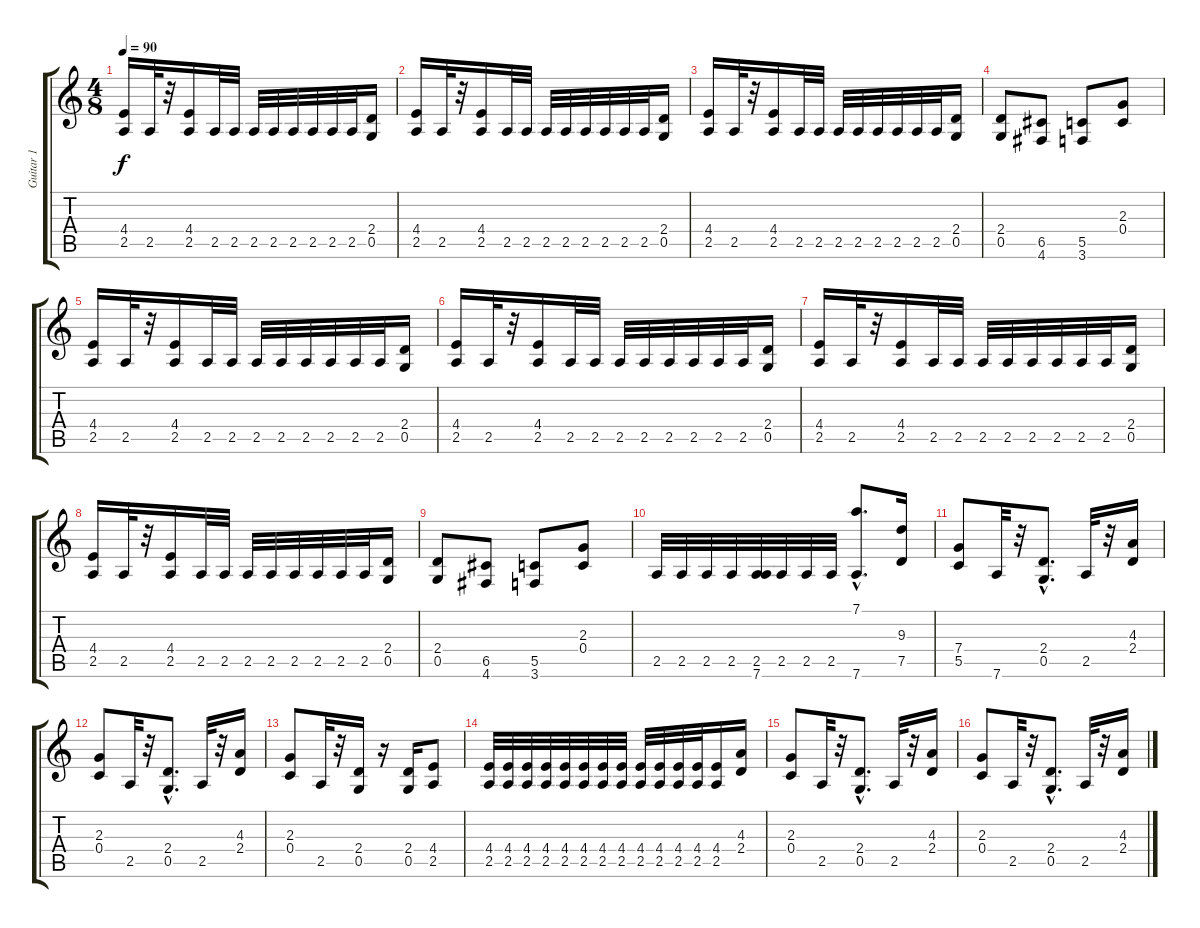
\track ("Guitar 1" "Guitar 1") {instrument overdrivenguitar}
\staff {score tabs}
\tuning (D4 A3 F3 C3 G2 D2) {hide}
\ts (4 8)
\tempo 90
\clef g2
\ks c
(4.4 2.5).16{dy f} 2.5.32 r.32 (4.4 2.5).16 2.5.32 2.5.32 2.5.32 2.5.32 2.5.32 2.5.32 2.5.32 2.5.32 (2.4 0.5).16 |
(4.4 2.5).16 2.5.32 r.32 (4.4 2.5).16 2.5.32 2.5.32 2.5.32 2.5.32 2.5.32 2.5.32 2.5.32 2.5.32 (2.4 0.5).16 |
(4.4 2.5).16 2.5.32 r.32 (4.4 2.5).16 2.5.32 2.5.32 2.5.32 2.5.32 2.5.32 2.5.32 2.5.32 2.5.32 (2.4 0.5).16 |
(2.4 0.5).8 (6.5 4.6).8 (5.5 3.6).8 (2.3 0.4).8 |
(4.4 2.5).16 2.5.32 r.32 (4.4 2.5).16 2.5.32 2.5.32 2.5.32 2.5.32 2.5.32 2.5.32 2.5.32 2.5.32 (2.4 0.5).16 |
(4.4 2.5).16 2.5.32 r.32 (4.4 2.5).16 2.5.32 2.5.32 2.5.32 2.5.32 2.5.32 2.5.32 2.5.32 2.5.32 (2.4 0.5).16 |
(4.4 2.5).16 2.5.32 r.32 (4.4 2.5).16 2.5.32 2.5.32 2.5.32 2.5.32 2.5.32 2.5.32 2.5.32 2.5.32 (2.4 0.5).16 |
(4.4 2.5).16 2.5.32 r.32 (4.4 2.5).16 2.5.32 2.5.32 2.5.32 2.5.32 2.5.32 2.5.32 2.5.32 2.5.32 (2.4 0.5).16 |
(2.4 0.5).8 (6.5 4.6).8 (5.5 3.6).8 (2.3 0.4).8 |
2.5.32 2.5.32 2.5.32 2.5.32 (2.5 7.6).32 2.5.32 2.5.32 2.5.32 (7.1{hac} 7.6).8{d} (9.3 7.5).16 |
(7.4 5.5).8 7.6.32 r.32 (2.4{hac} 0.5{hac}).8{d} 2.5.32 r.32 (4.3 2.4).16 |
(2.3 0.4).8 2.5.32 r.32 (2.4{hac} 0.5{hac}).8{d} 2.5.32 r.32 (4.3 2.4).16 |
(2.3 0.4).8 2.5.32 r.32 (2.4 0.5).16 r.16 (2.4 0.5).16 (4.4 2.5).8 |
(4.4 2.5).32 (4.4 2.5).32 (4.4 2.5).32 (4.4 2.5).32 (4.4 2.5).32 (4.4 2.5).32 (4.4 2.5).32 (4.4 2.5).32 (4.4 2.5).32 (4.4 2.5).32 (4.4 2.5).32 (4.4 2.5).32 (4.4 2.5).16 (4.3 2.4).16 |
(2.3 0.4).8 2.5.32 r.32 (2.4{hac} 0.5{hac}).8{d} 2.5.32 r.32 (4.3 2.4).16 |
(2.3 0.4).8 2.5.32 r.32 (2.4{hac} 0.5{hac}).8{d} 2.5.32 r.32 (4.3 2.4).16
